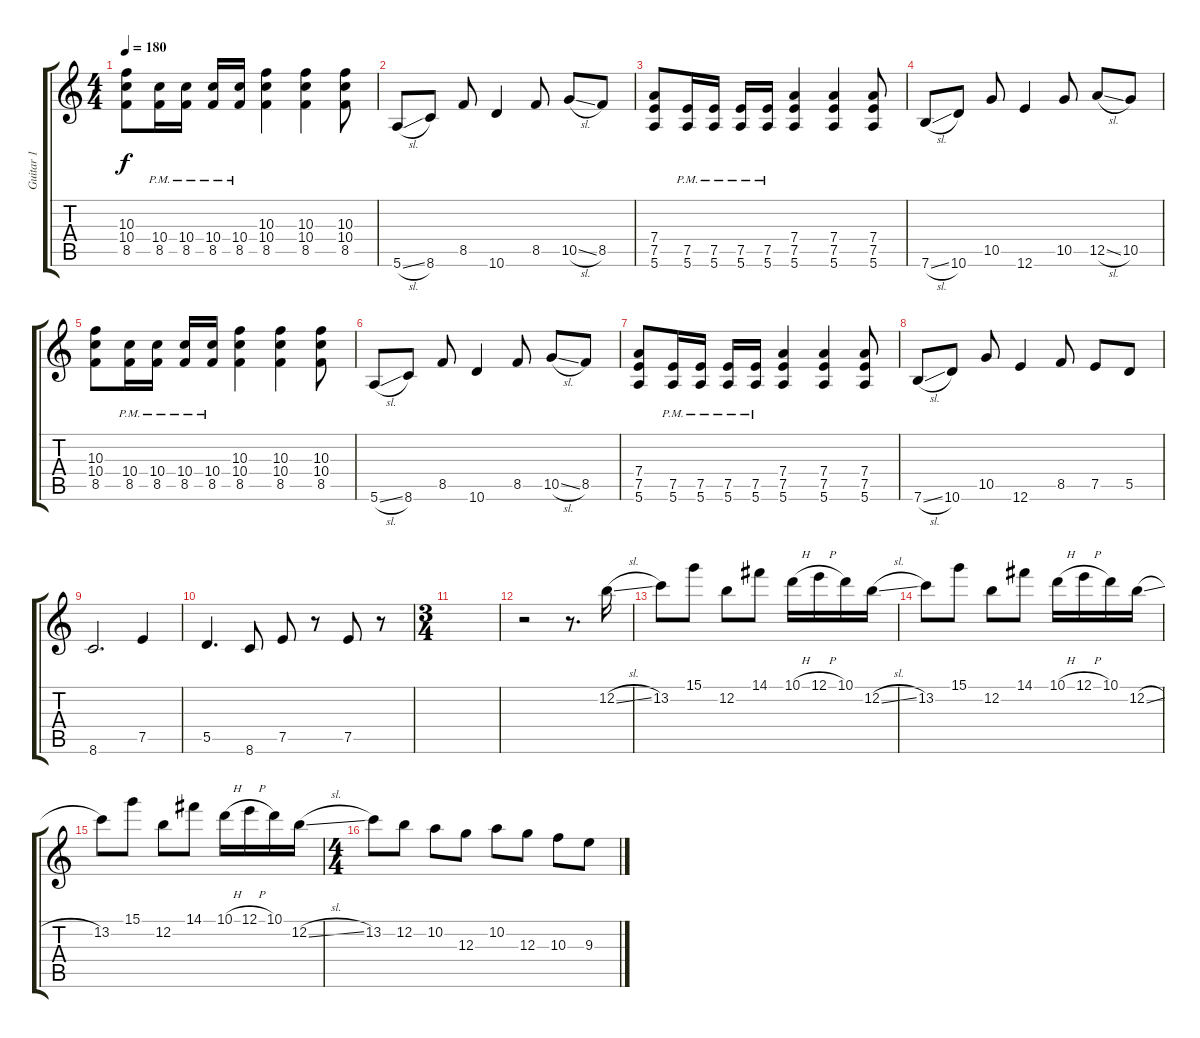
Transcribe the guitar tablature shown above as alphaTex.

\track ("Guitar 1" "Guitar 1") {instrument overdrivenguitar}
\staff {score tabs}
\tuning (E4 B3 G3 D3 A2 E2) {hide}
\ts (4 4)
\tempo 180
\clef g2
\ks c
(10.3 10.4 8.5).8{dy f} (10.4{pm} 8.5{pm}).16 (10.4{pm} 8.5{pm}).16 (10.4{pm} 8.5{pm}).16 (10.4{pm} 8.5{pm}).16 (10.3 10.4 8.5).4 (10.3 10.4 8.5).4 (10.3 10.4 8.5).8 |
5.6{sl}.8 8.6.8 8.5.8 10.6.4 8.5.8 10.5{sl}.8 8.5.8 |
(7.4 7.5 5.6).8 (7.5{pm} 5.6{pm}).16 (7.5{pm} 5.6{pm}).16 (7.5{pm} 5.6{pm}).16 (7.5{pm} 5.6{pm}).16 (7.4 7.5 5.6).4 (7.4 7.5 5.6).4 (7.4 7.5 5.6).8 |
7.6{sl}.8 10.6.8 10.5.8 12.6.4 10.5.8 12.5{sl}.8 10.5.8 |
(10.3 10.4 8.5).8 (10.4{pm} 8.5{pm}).16 (10.4{pm} 8.5{pm}).16 (10.4{pm} 8.5{pm}).16 (10.4{pm} 8.5{pm}).16 (10.3 10.4 8.5).4 (10.3 10.4 8.5).4 (10.3 10.4 8.5).8 |
5.6{sl}.8 8.6.8 8.5.8 10.6.4 8.5.8 10.5{sl}.8 8.5.8 |
(7.4 7.5 5.6).8 (7.5{pm} 5.6{pm}).16 (7.5{pm} 5.6{pm}).16 (7.5{pm} 5.6{pm}).16 (7.5{pm} 5.6{pm}).16 (7.4 7.5 5.6).4 (7.4 7.5 5.6).4 (7.4 7.5 5.6).8 |
7.6{sl}.8 10.6.8 10.5.8 12.6.4 8.5.8 7.5.8 5.5.8 |
8.6.2{d} 7.5.4 |
5.5.4{d} 8.6.8 7.5.8 r.8 7.5.8 r.8 |
\ts (3 4)
|
r.2 r.8{d} 12.2{sl}.16 |
13.2.8 15.1.8 12.2.8 14.1.8 10.1{h}.16 12.1{h}.16 10.1.16 12.2{sl}.16 |
13.2.8 15.1.8 12.2.8 14.1.8 10.1{h}.16 12.1{h}.16 10.1.16 12.2{sl}.16 |
13.2.8 15.1.8 12.2.8 14.1.8 10.1{h}.16 12.1{h}.16 10.1.16 12.2{sl}.16 |
\ts (4 4)
13.2.8 12.2.8 10.2.8 12.3.8 10.2.8 12.3.8 10.3.8 9.3.8
